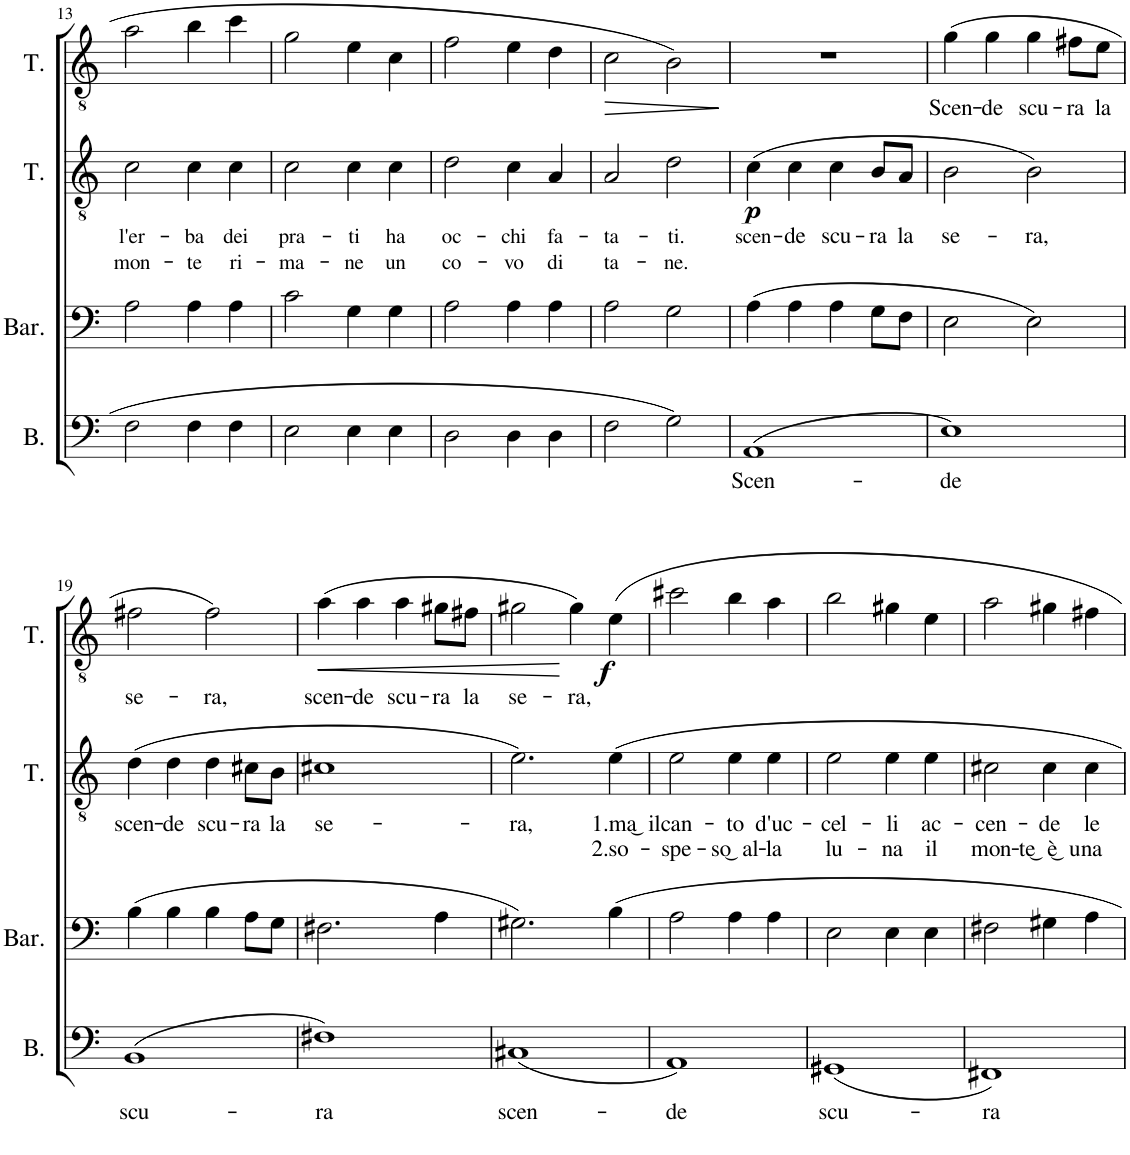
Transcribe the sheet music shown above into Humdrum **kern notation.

**kern	**text	**kern	**kern	**text	**text	**dynam	**kern	**text	**dynam
*part4	*part4	*part3	*part2	*part2	*part2	*part2	*part1	*part1	*part1
*staff4	*staff4	*staff3	*staff2	*staff2	*staff2	*staff2	*staff1	*staff1	*staff1
*I"Bass	*	*I"Baritone	*I"Tenor	*	*	*	*I"Tenor	*	*
*I'B.	*	*I'Bar.	*I'T.	*	*	*	*I'T.	*	*
!!LO:PB:g=z
*clefF4	*	*clefF4	*clefGv2	*	*	*	*clefGv2	*	*
*k[]	*	*k[]	*k[]	*	*	*	*k[]	*	*
*M4/4	*	*M4/4	*M4/4	*	*	*	*M4/4	*	*
*met(c|)	*	*met(c|)	*met(c|)	*	*	*	*met(c|)	*	*
=13	=13	=13	=13	=13	=13	=13	=13	=13	=13
!	!	!	!	!LO:LY:b	!LO:LY:b	!	!	!	!
2F\	.	2A\	2c\	l'er-	mon-	.	2a\	.	.
!	!	!	!	!LO:LY:b	!LO:LY:b	!	!	!	!
4F\	.	4A\	4c\	-ba	-te	.	4b\	.	.
!	!	!	!	!LO:LY:b	!LO:LY:b	!	!	!	!
4F\	.	4A\	4c\	dei	ri-	.	4cc\	.	.
=14	=14	=14	=14	=14	=14	=14	=14	=14	=14
!	!	!	!	!LO:LY:b	!LO:LY:b	!	!	!	!
2E\	.	2c\	2c\	pra-	-ma-	.	2g\	.	.
!	!	!	!	!LO:LY:b	!LO:LY:b	!	!	!	!
4E\	.	4G\	4c\	-ti	-ne	.	4e\	.	.
!	!	!	!	!LO:LY:b	!LO:LY:b	!	!	!	!
4E\	.	4G\	4c\	ha	un	.	4c\	.	.
=15	=15	=15	=15	=15	=15	=15	=15	=15	=15
!	!	!	!	!LO:LY:b	!LO:LY:b	!	!	!	!
2D\	.	2A\	2d\	oc-	co-	.	2f\	.	.
!	!	!	!	!LO:LY:b	!LO:LY:b	!	!	!	!
4D\	.	4A\	4c\	-chi	-vo	.	4e\	.	.
!	!	!	!	!LO:LY:b	!LO:LY:b	!	!	!	!
4D\	.	4A\	4A/	fa-	di	.	4d\	.	.
=16	=16	=16	=16	=16	=16	=16	=16	=16	=16
!	!	!	!	!LO:LY:b	!LO:LY:b	!	!	!	!LO:HP:b
2F\	.	2A\	2A/	-ta-	ta-	.	2c\	.	>
!	!	!	!	!LO:LY:b	!LO:LY:b	!	!	!	!
2G\	.	2G\	2d\	-ti.	-ne.	.	2B\	.	.
.	.	.	.	.	.	.	.	.	]
=17	=17	=17	=17	=17	=17	=17	=17	=17	=17
!	!LO:LY:b	!	!	!LO:LY:b	!	!LO:DY:b	!	!	!
(1AA	Scen-	(4A\	(4c\	scen-	.	p	1r	.	.
!	!	!	!	!LO:LY:b	!	!	!	!	!
.	.	4A\	4c\	-de	.	.	.	.	.
!	!	!	!	!LO:LY:b	!	!	!	!	!
.	.	4A\	4c\	scu-	.	.	.	.	.
!	!	!	!	!LO:LY:b	!	!	!	!	!
.	.	8G\L	8B/L	-ra	.	.	.	.	.
!	!	!	!	!LO:LY:b	!	!	!	!	!
.	.	8F\J	8A/J	la	.	.	.	.	.
=18	=18	=18	=18	=18	=18	=18	=18	=18	=18
!	!LO:LY:b	!	!	!LO:LY:b	!	!	!	!LO:LY:b	!
1E)	-de	2E\	2B\	se-	.	.	(4g\	Scen-	.
!	!	!	!	!	!	!	!	!LO:LY:b	!
.	.	.	.	.	.	.	4g\	-de	.
!	!	!	!	!LO:LY:b	!	!	!	!LO:LY:b	!
.	.	2E\)	2B\)	-ra,	.	.	4g\	scu-	.
!	!	!	!	!	!	!	!	!LO:LY:b	!
.	.	.	.	.	.	.	8f#X\L	-ra	.
!	!	!	!	!	!	!	!	!LO:LY:b	!
.	.	.	.	.	.	.	8e\J	la	.
!!LO:LB:g=z
=19	=19	=19	=19	=19	=19	=19	=19	=19	=19
!	!LO:LY:b	!	!	!LO:LY:b	!	!	!	!LO:LY:b	!
(1BB	scu-	(4B\	(4d\	scen-	.	.	2f#X\	se-	.
!	!	!	!	!LO:LY:b	!	!	!	!	!
.	.	4B\	4d\	-de	.	.	.	.	.
!	!	!	!	!LO:LY:b	!	!	!	!LO:LY:b	!
.	.	4B\	4d\	scu-	.	.	2f#\)	-ra,	.
!	!	!	!	!LO:LY:b	!	!	!	!	!
.	.	8A\L	8c#X\L	-ra	.	.	.	.	.
!	!	!	!	!LO:LY:b	!	!	!	!	!
.	.	8G\J	8B\J	la	.	.	.	.	.
=20	=20	=20	=20	=20	=20	=20	=20	=20	=20
!	!LO:LY:b	!	!	!LO:LY:b	!	!	!	!LO:LY:b	!LO:HP:b
1F#X)	-ra	2.F#X\	1c#X	se-	.	.	(4a\	scen-	<
!	!	!	!	!	!	!	!	!LO:LY:b	!
.	.	.	.	.	.	.	4a\	-de	.
!	!	!	!	!	!	!	!	!LO:LY:b	!
.	.	.	.	.	.	.	4a\	scu-	.
!	!	!	!	!	!	!	!	!LO:LY:b	!
.	.	4A\	.	.	.	.	8g#X\L	-ra	.
!	!	!	!	!	!	!	!	!LO:LY:b	!
.	.	.	.	.	.	.	8f#X\J	la	.
=21	=21	=21	=21	=21	=21	=21	=21	=21	=21
!	!LO:LY:b	!	!	!LO:LY:b	!	!	!	!LO:LY:b	!
(1C#X	scen-	2.G#X\)	2.e\)	-ra,	.	.	2g#X\	se-	.
!	!	!	!	!	!	!	!	!LO:LY:b	!
.	.	.	.	.	.	.	4g#\)	-ra,	[
!	!	!	!	!LO:LY:b	!LO:LY:b	!	!	!	!LO:DY:b
.	.	4B\	4e\	1.ma͜ il	2.so-	.	4e\	.	f
=22	=22	=22	=22	=22	=22	=22	=22	=22	=22
!	!LO:LY:b	!	!	!LO:LY:b	!LO:LY:b	!	!	!	!
1AA)	-de	2A\	2e\	can-	-spe-	.	2cc#X\	.	.
!	!	!	!	!LO:LY:b	!LO:LY:b	!	!	!	!
.	.	4A\	4e\	-to	-so͜ al-	.	4b\	.	.
!	!	!	!	!LO:LY:b	!LO:LY:b	!	!	!	!
.	.	4A\	4e\	d'uc-	-la	.	4a\	.	.
=23	=23	=23	=23	=23	=23	=23	=23	=23	=23
!	!LO:LY:b	!	!	!LO:LY:b	!LO:LY:b	!	!	!	!
(1GG#X	scu-	2E\	2e\	-cel-	lu-	.	2b\	.	.
!	!	!	!	!LO:LY:b	!LO:LY:b	!	!	!	!
.	.	4E\	4e\	-li	-na	.	4g#X\	.	.
!	!	!	!	!LO:LY:b	!LO:LY:b	!	!	!	!
.	.	4E\	4e\	ac-	il	.	4e\	.	.
=24	=24	=24	=24	=24	=24	=24	=24	=24	=24
!	!LO:LY:b	!	!	!LO:LY:b	!LO:LY:b	!	!	!	!
1FF#X)	-ra	2F#X\	2c#X\	-cen-	mon-	.	2a\	.	.
!	!	!	!	!LO:LY:b	!LO:LY:b	!	!	!	!
.	.	4G#X\	4c#\	-de	-te͜ è͜ u-	.	4g#X\	.	.
!	!	!	!	!LO:LY:b	!LO:LY:b	!	!	!	!
.	.	4A\	4c#\	le	-na	.	4f#X\	.	.
=	=	=	=	=	=	=	=	=	=
*-	*-	*-	*-	*-	*-	*-	*-	*-	*-
